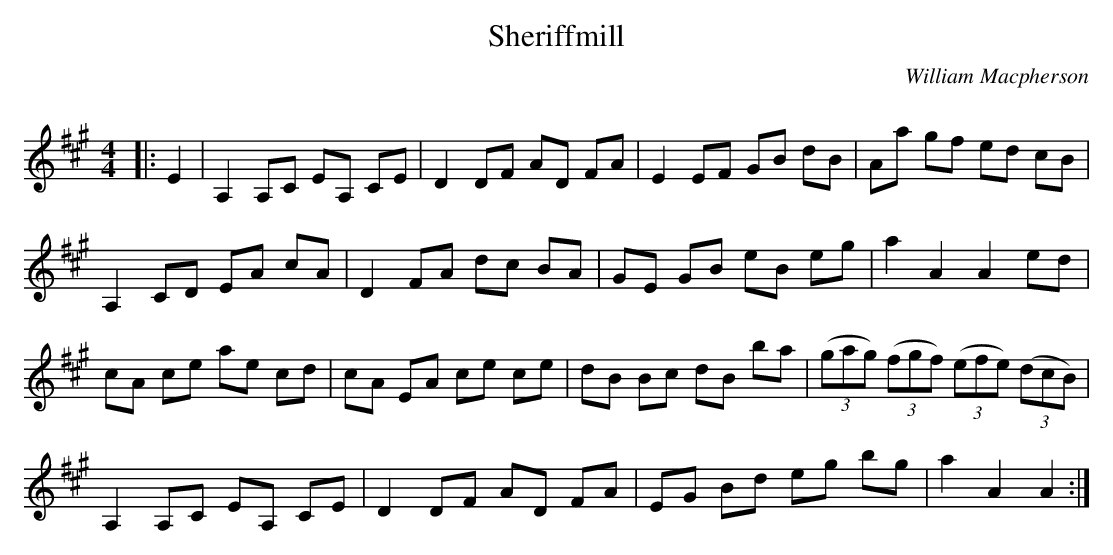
X:1
T: Sheriffmill
C:William Macpherson
Q: 232
K:A
M:4/4
L:1/8
|:E2|A,2 A,C EA, CE|D2 DF AD FA|E2 EF GB dB|Aa gf ed cB|
A,2 CD EA cA|D2 FA dc BA|GE GB eB eg|a2 A2 A2 ed|
cA ce ae cd|cA EA ce ce|dB Bc dB ba|((3gag)  ((3fgf) ((3efe) ((3dcB) |
A,2 A,C EA, CE|D2 DF AD FA|EG Bd eg bg|a2 A2 A2:|
